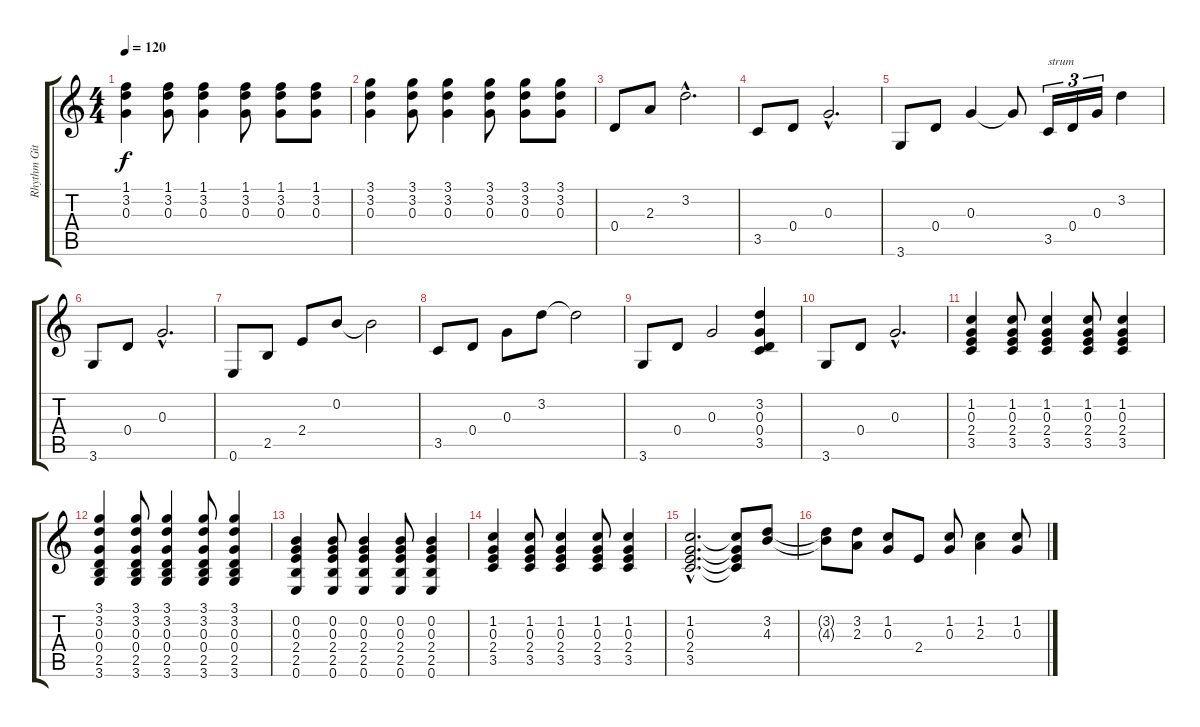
\track ("Rhythm Git. I" "Rhythm Git") {instrument acousticguitarsteel}
\staff {score tabs}
\tuning (E4 B3 G3 D3 A2 E2) {hide}
\ts (4 4)
\tempo 120
\clef g2
\ks c
(1.1 3.2 0.3).4{dy f} (1.1 3.2 0.3).8 (1.1 3.2 0.3).4 (1.1 3.2 0.3).8 (1.1 3.2 0.3).8 (1.1 3.2 0.3).8 |
(3.1 3.2 0.3).4 (3.1 3.2 0.3).8 (3.1 3.2 0.3).4 (3.1 3.2 0.3).8 (3.1 3.2 0.3).8 (3.1 3.2 0.3).8 |
0.4.8 2.3.8 3.2{hac}.2{d} |
3.5.8 0.4.8 0.3{hac}.2{d} |
3.6.8 0.4.8 0.3.4 0.3{t}.8 3.5.16{tu (3 2) txt "strum"} 0.4.16{tu (3 2)} 0.3.16{tu (3 2)} 3.2.4 |
3.6.8 0.4.8 0.3{hac}.2{d} |
0.6.8 2.5.8 2.4.8 0.2.8 0.2{t}.2 |
3.5.8 0.4.8 0.3.8 3.2.8 3.2{t}.2 |
3.6.8 0.4.8 0.3.2 (3.2 0.3 0.4 3.5).4 |
3.6.8 0.4.8 0.3{hac}.2{d} |
(1.2 0.3 2.4 3.5).4 (1.2 0.3 2.4 3.5).8 (1.2 0.3 2.4 3.5).4 (1.2 0.3 2.4 3.5).8 (1.2 0.3 2.4 3.5).4 |
(3.1 3.2 0.3 0.4 2.5 3.6).4 (3.1 3.2 0.3 0.4 2.5 3.6).8 (3.1 3.2 0.3 0.4 2.5 3.6).4 (3.1 3.2 0.3 0.4 2.5 3.6).8 (3.1 3.2 0.3 0.4 2.5 3.6).4 |
(0.2 0.3 2.4 2.5 0.6).4 (0.2 0.3 2.4 2.5 0.6).8 (0.2 0.3 2.4 2.5 0.6).4 (0.2 0.3 2.4 2.5 0.6).8 (0.2 0.3 2.4 2.5 0.6).4 |
(1.2 0.3 2.4 3.5).4 (1.2 0.3 2.4 3.5).8 (1.2 0.3 2.4 3.5).4 (1.2 0.3 2.4 3.5).8 (1.2 0.3 2.4 3.5).4 |
(1.2{hac} 0.3{hac} 2.4{hac} 3.5{hac}).2{d} (1.2{t} 0.3{t} 2.4{t} 3.5{t}).8 (3.2 4.3).8 |
(3.2{t} 4.3{t}).8 (3.2 2.3).8 (1.2 0.3).8 2.4.8 (1.2 0.3).8 (1.2 2.3).4 (1.2 0.3).8
